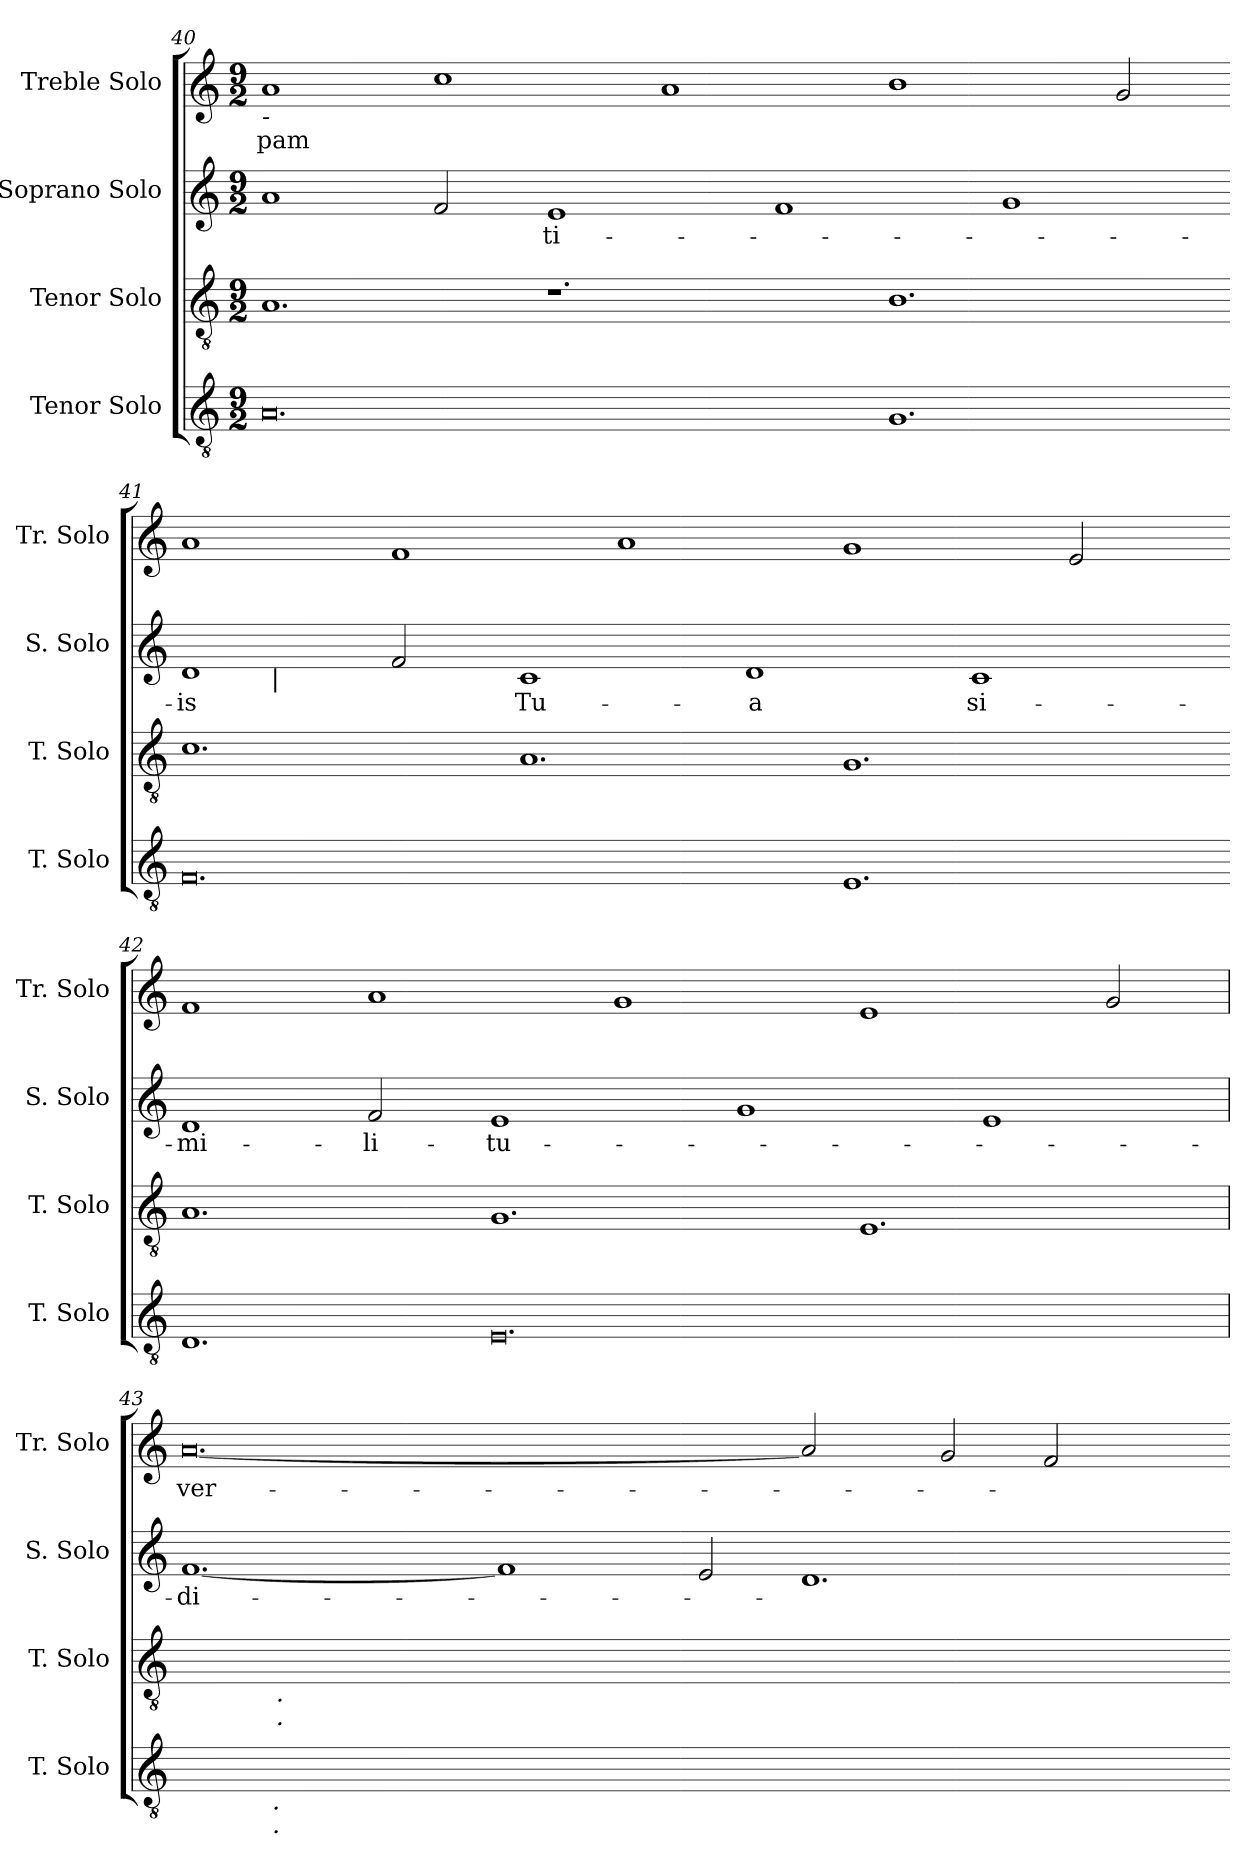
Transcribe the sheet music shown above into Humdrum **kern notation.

**kern	**kern	**kern	**text	**kern	**text
*part4	*part3	*part2	*part2	*part1	*part1
*staff4	*staff3	*staff2	*staff2	*staff1	*staff1
*I"Tenor Solo	*I"Tenor Solo	*I"Soprano Solo	*	*I"Treble Solo	*
*I'T. Solo	*I'T. Solo	*I'S. Solo	*	*I'Tr. Solo	*
!!LO:LB:g=z
*clefGv2	*clefGv2	*clefG2	*	*clefG2	*
*ITrd7c12	*ITrd7c12	*	*	*	*
*k[]	*k[]	*k[]	*	*k[]	*
*C:	*C:	*C:	*	*C:	*
*M9/2	*M9/2	*M9/2	*	*M9/2	*
=40	=40	=40	=40	=40	=40
!	!	!	!	!LO:TX:b:i:t=-	!
!	!	!	!	!	!LO:LY:b:color=#000000
0.AAi	1.AAi	1ai	.	1ai	-pam
.	.	2fi/	.	1cci	.
!	!	!	!LO:LY:b:color=#000000	!	!
.	1.r	1ei	-ti-	.	.
.	.	.	.	1ai	.
.	.	1fi	.	.	.
1.GGi	1.BBi	.	.	1bi	.
.	.	1gi	.	.	.
.	.	.	.	2gi/	.
=41-	=41-	=41-	=41-	=41-	=41-
!	!	!	!LO:LY:b:color=#000000	!	!
*	*	*^	*	*	*
0.FFi	1.Ci	1di	4ryy	-is	1ai	.
.	.	.	32ryy	.	.	.
.	.	.	256..ryy	.	.	.
!	!	!	!LO:TX:b:i:t=|	!	!	!
.	.	.	1ryy	.	.	.
.	.	2fi/	.	.	1fi	.
.	.	.	1ryy	.	.	.
!	!	!	!	!LO:LY:b:color=#000000	!	!
.	1.AAi	1ci	.	Tu-	.	.
.	.	.	.	.	1ai	.
.	.	.	1ryy	.	.	.
!	!	!	!	!LO:LY:b:color=#000000	!	!
.	.	1di	.	-a	.	.
1.EEi	1.GGi	.	.	.	1gi	.
.	.	.	1ryy	.	.	.
!	!	!	!	!LO:LY:b:color=#000000	!	!
.	.	1ci	.	si-	.	.
.	.	.	.	.	2ei/	.
.	.	.	8ryy	.	.	.
.	.	.	16ryy	.	.	.
.	.	.	64ryy	.	.	.
.	.	.	128ryy	.	.	.
.	.	.	1024ryy	.	.	.
*	*	*v	*v	*	*	*
=42-	=42-	=42-	=42-	=42-	=42-
*	*	*^	*	*	*
!	!	!	!	!LO:LY:b:color=#000000	!	!
*	*	*v	*v	*	*	*
1.DDi	1.AAi	1di	-mi-	1fi	.
!	!	!	!LO:LY:b:color=#000000	!	!
.	.	2fi/	-li-	1ai	.
!	!	!	!LO:LY:b:color=#000000	!	!
0.EEi	1.GGi	1ei	-tu-	.	.
.	.	.	.	1gi	.
.	.	1gi	.	.	.
.	1.EEi	.	.	1ei	.
.	.	1ei	.	.	.
.	.	.	.	2gi/	.
!!LO:LB:g=z
=43	=43	=43	=43	=43	=43
!	!	!	!LO:LY:b:color=#000000	!	!
!	!	!	!	!	!LO:LY:b:color=#000000
*^	*^	*	*	*	*
[<0.DDiyy	4ryy	[<0.FFiyy	4ryy	[<1.fi	-di-	[<0.ai	ver-
.	32ryy	.	32ryy	.	.	.	.
.	512.ryy	.	256.ryy	.	.	.	.
!	!LO:TX:b:i:t=.	!	!	!	!	!	!
!	!LO:TX:b:i:t=.	!	!	!	!	!	!
.	1ryy	.	.	.	.	.	.
!	!	!	!LO:TX:b:i:t=.	!	!	!	!
!	!	!	!LO:TX:b:i:t=.	!	!	!	!
.	.	.	1ryy	.	.	.	.
.	1ryy	.	.	.	.	.	.
.	.	.	1ryy	.	.	.	.
.	.	.	.	1fi]	.	.	.
.	1ryy	.	.	.	.	.	.
.	.	.	1ryy	.	.	.	.
.	.	.	.	2ei/	.	.	.
1.DDiyy]	.	1.FFiyy]	.	1.di	.	2ai/]	.
.	1ryy	.	.	.	.	.	.
.	.	.	1ryy	.	.	.	.
.	.	.	.	.	.	2gi/	.
.	.	.	.	.	.	2fi/	.
.	8ryy	.	.	.	.	.	.
.	.	.	8ryy	.	.	.	.
.	16ryy	.	.	.	.	.	.
.	.	.	16ryy	.	.	.	.
.	64ryy	.	.	.	.	.	.
.	.	.	64ryy	.	.	.	.
.	128ryy	.	.	.	.	.	.
.	.	.	128ryy	.	.	.	.
.	256ryy	.	.	.	.	.	.
.	.	.	512ryy	.	.	.	.
.	1024ryy	.	.	.	.	.	.
*v	*v	*	*	*	*	*	*
*	*v	*v	*	*	*	*
=-	=-	=-	=-	=-	=-
*-	*-	*-	*-	*-	*-
